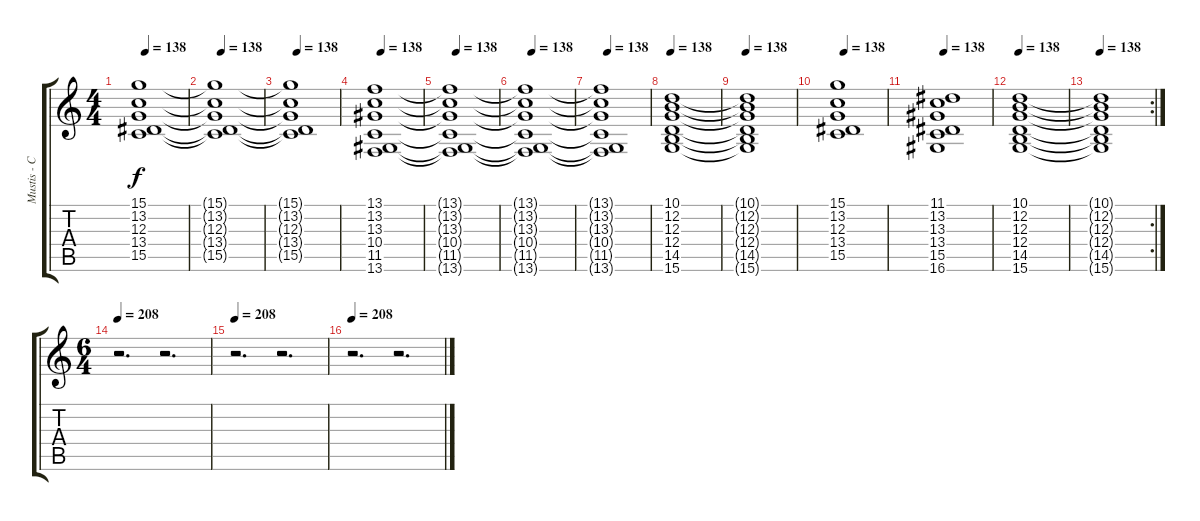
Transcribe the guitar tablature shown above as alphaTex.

\track ("Mustis - Choir" "Mustis - C") {instrument choiraahs}
\staff {score tabs}
\tuning (E4 B3 G3 D3 A2 E2) {hide}
\ts (4 4)
\tempo 138
\clef g2
\ks c
(15.1{t} 13.2{t} 12.3{t} 13.4{t} 15.5{t}).1{dy f} |
\tempo 138
(15.1{t} 13.2{t} 12.3{t} 13.4{t} 15.5{t}).1 |
\tempo 138
(15.1{t} 13.2{t} 12.3{t} 13.4{t} 15.5{t}).1 |
\tempo 138
(13.1 13.2 13.3 10.4 11.5 13.6).1 |
\tempo 138
(13.1{t} 13.2{t} 13.3{t} 10.4{t} 11.5{t} 13.6{t}).1 |
\tempo 138
(13.1{t} 13.2{t} 13.3{t} 10.4{t} 11.5{t} 13.6{t}).1 |
\tempo 138
(13.1{t} 13.2{t} 13.3{t} 10.4{t} 11.5{t} 13.6{t}).1 |
\tempo 138
(10.1 12.2 12.3 12.4 14.5 15.6).1 |
\tempo 138
(10.1{t} 12.2{t} 12.3{t} 12.4{t} 14.5{t} 15.6{t}).1 |
\tempo 138
(15.1 13.2 12.3 13.4 15.5).1 |
\tempo 138
(11.1 13.2 13.3 13.4 15.5 16.6).1 |
\tempo 138
(10.1 12.2 12.3 12.4 14.5 15.6).1 |
\rc 2
\tempo 138
(10.1{t} 12.2{t} 12.3{t} 12.4{t} 14.5{t} 15.6{t}).1 |
\ts (6 4)
\tempo 208
r.2{d} r.2{d} |
\tempo 208
r.2{d} r.2{d} |
\tempo 208
r.2{d} r.2{d}
